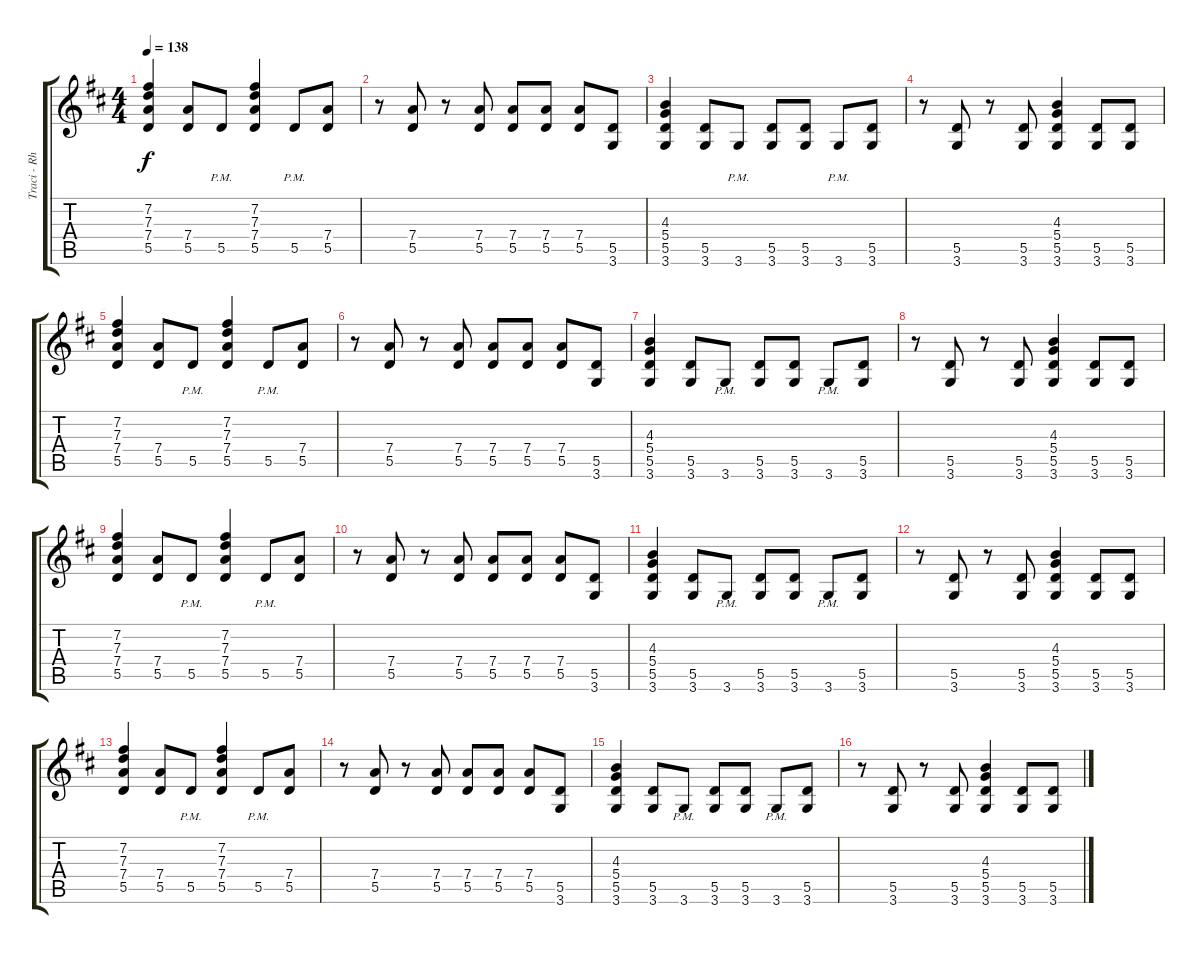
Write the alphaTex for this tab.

\track ("Traci - Rhythm" "Traci - Rh") {instrument distortionguitar}
\staff {score tabs}
\tuning (E4 B3 G3 D3 A2 E2) {hide}
\ts (4 4)
\tempo 138
\clef g2
\ks d
(7.2 7.3 7.4 5.5).4{dy f} (7.4 5.5).8 5.5{pm}.8 (7.2 7.3 7.4 5.5).4 5.5{pm}.8 (7.4 5.5).8 |
r.8 (7.4 5.5).8 r.8 (7.4 5.5).8 (7.4 5.5).8 (7.4 5.5).8 (7.4 5.5).8 (5.5 3.6).8 |
(4.3 5.4 5.5 3.6).4 (5.5 3.6).8 3.6{pm}.8 (5.5 3.6).8 (5.5 3.6).8 3.6{pm}.8 (5.5 3.6).8 |
r.8 (5.5 3.6).8 r.8 (5.5 3.6).8 (4.3 5.4 5.5 3.6).4 (5.5 3.6).8 (5.5 3.6).8 |
(7.2 7.3 7.4 5.5).4 (7.4 5.5).8 5.5{pm}.8 (7.2 7.3 7.4 5.5).4 5.5{pm}.8 (7.4 5.5).8 |
r.8 (7.4 5.5).8 r.8 (7.4 5.5).8 (7.4 5.5).8 (7.4 5.5).8 (7.4 5.5).8 (5.5 3.6).8 |
(4.3 5.4 5.5 3.6).4 (5.5 3.6).8 3.6{pm}.8 (5.5 3.6).8 (5.5 3.6).8 3.6{pm}.8 (5.5 3.6).8 |
r.8 (5.5 3.6).8 r.8 (5.5 3.6).8 (4.3 5.4 5.5 3.6).4 (5.5 3.6).8 (5.5 3.6).8 |
(7.2 7.3 7.4 5.5).4 (7.4 5.5).8 5.5{pm}.8 (7.2 7.3 7.4 5.5).4 5.5{pm}.8 (7.4 5.5).8 |
r.8 (7.4 5.5).8 r.8 (7.4 5.5).8 (7.4 5.5).8 (7.4 5.5).8 (7.4 5.5).8 (5.5 3.6).8 |
(4.3 5.4 5.5 3.6).4 (5.5 3.6).8 3.6{pm}.8 (5.5 3.6).8 (5.5 3.6).8 3.6{pm}.8 (5.5 3.6).8 |
r.8 (5.5 3.6).8 r.8 (5.5 3.6).8 (4.3 5.4 5.5 3.6).4 (5.5 3.6).8 (5.5 3.6).8 |
(7.2 7.3 7.4 5.5).4 (7.4 5.5).8 5.5{pm}.8 (7.2 7.3 7.4 5.5).4 5.5{pm}.8 (7.4 5.5).8 |
r.8 (7.4 5.5).8 r.8 (7.4 5.5).8 (7.4 5.5).8 (7.4 5.5).8 (7.4 5.5).8 (5.5 3.6).8 |
(4.3 5.4 5.5 3.6).4 (5.5 3.6).8 3.6{pm}.8 (5.5 3.6).8 (5.5 3.6).8 3.6{pm}.8 (5.5 3.6).8 |
r.8 (5.5 3.6).8 r.8 (5.5 3.6).8 (4.3 5.4 5.5 3.6).4 (5.5 3.6).8 (5.5 3.6).8
